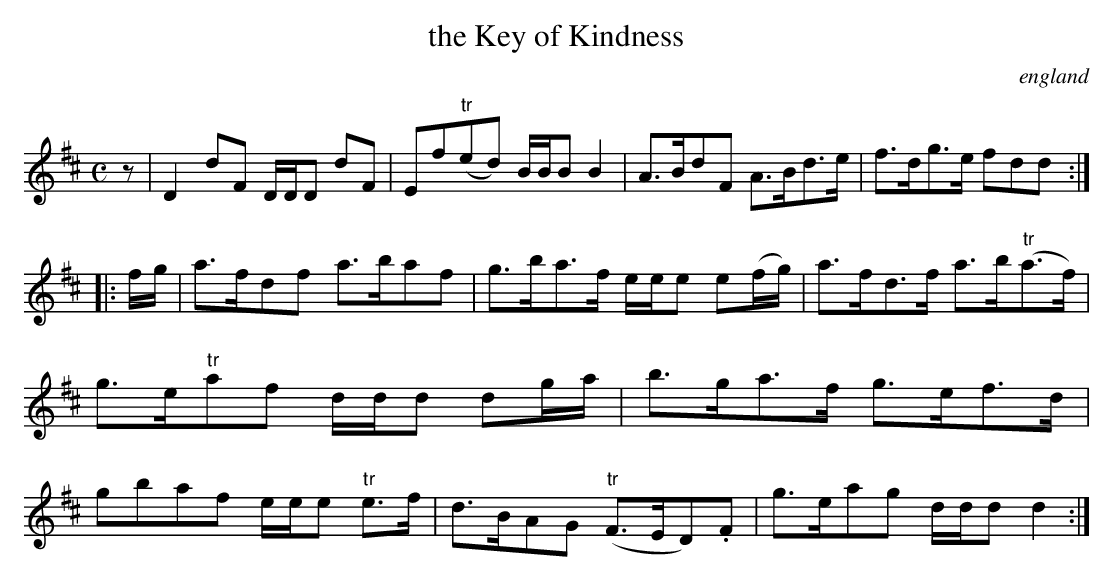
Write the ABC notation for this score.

X:1
T:the Key of Kindness
O:england
M:C
K:D
z|\
D2dF D/D/D dF| Ef"tr"(ed) B/B/B B2| A>BdF A>Bd>e| f>dg>e fdd ::
f/g/|\
a>fdf a>baf| g>ba>f e/e/e e(f/g/)| \
a>fd>f a>b"tr"(a>f)| g>e"tr"af d/d/d dg/a/|\
b>ga>f g>ef>d| gbaf e/e/e "tr"e>f|\
d>BAG "tr"(F>ED).F| g>eag d/d/d d2:|
